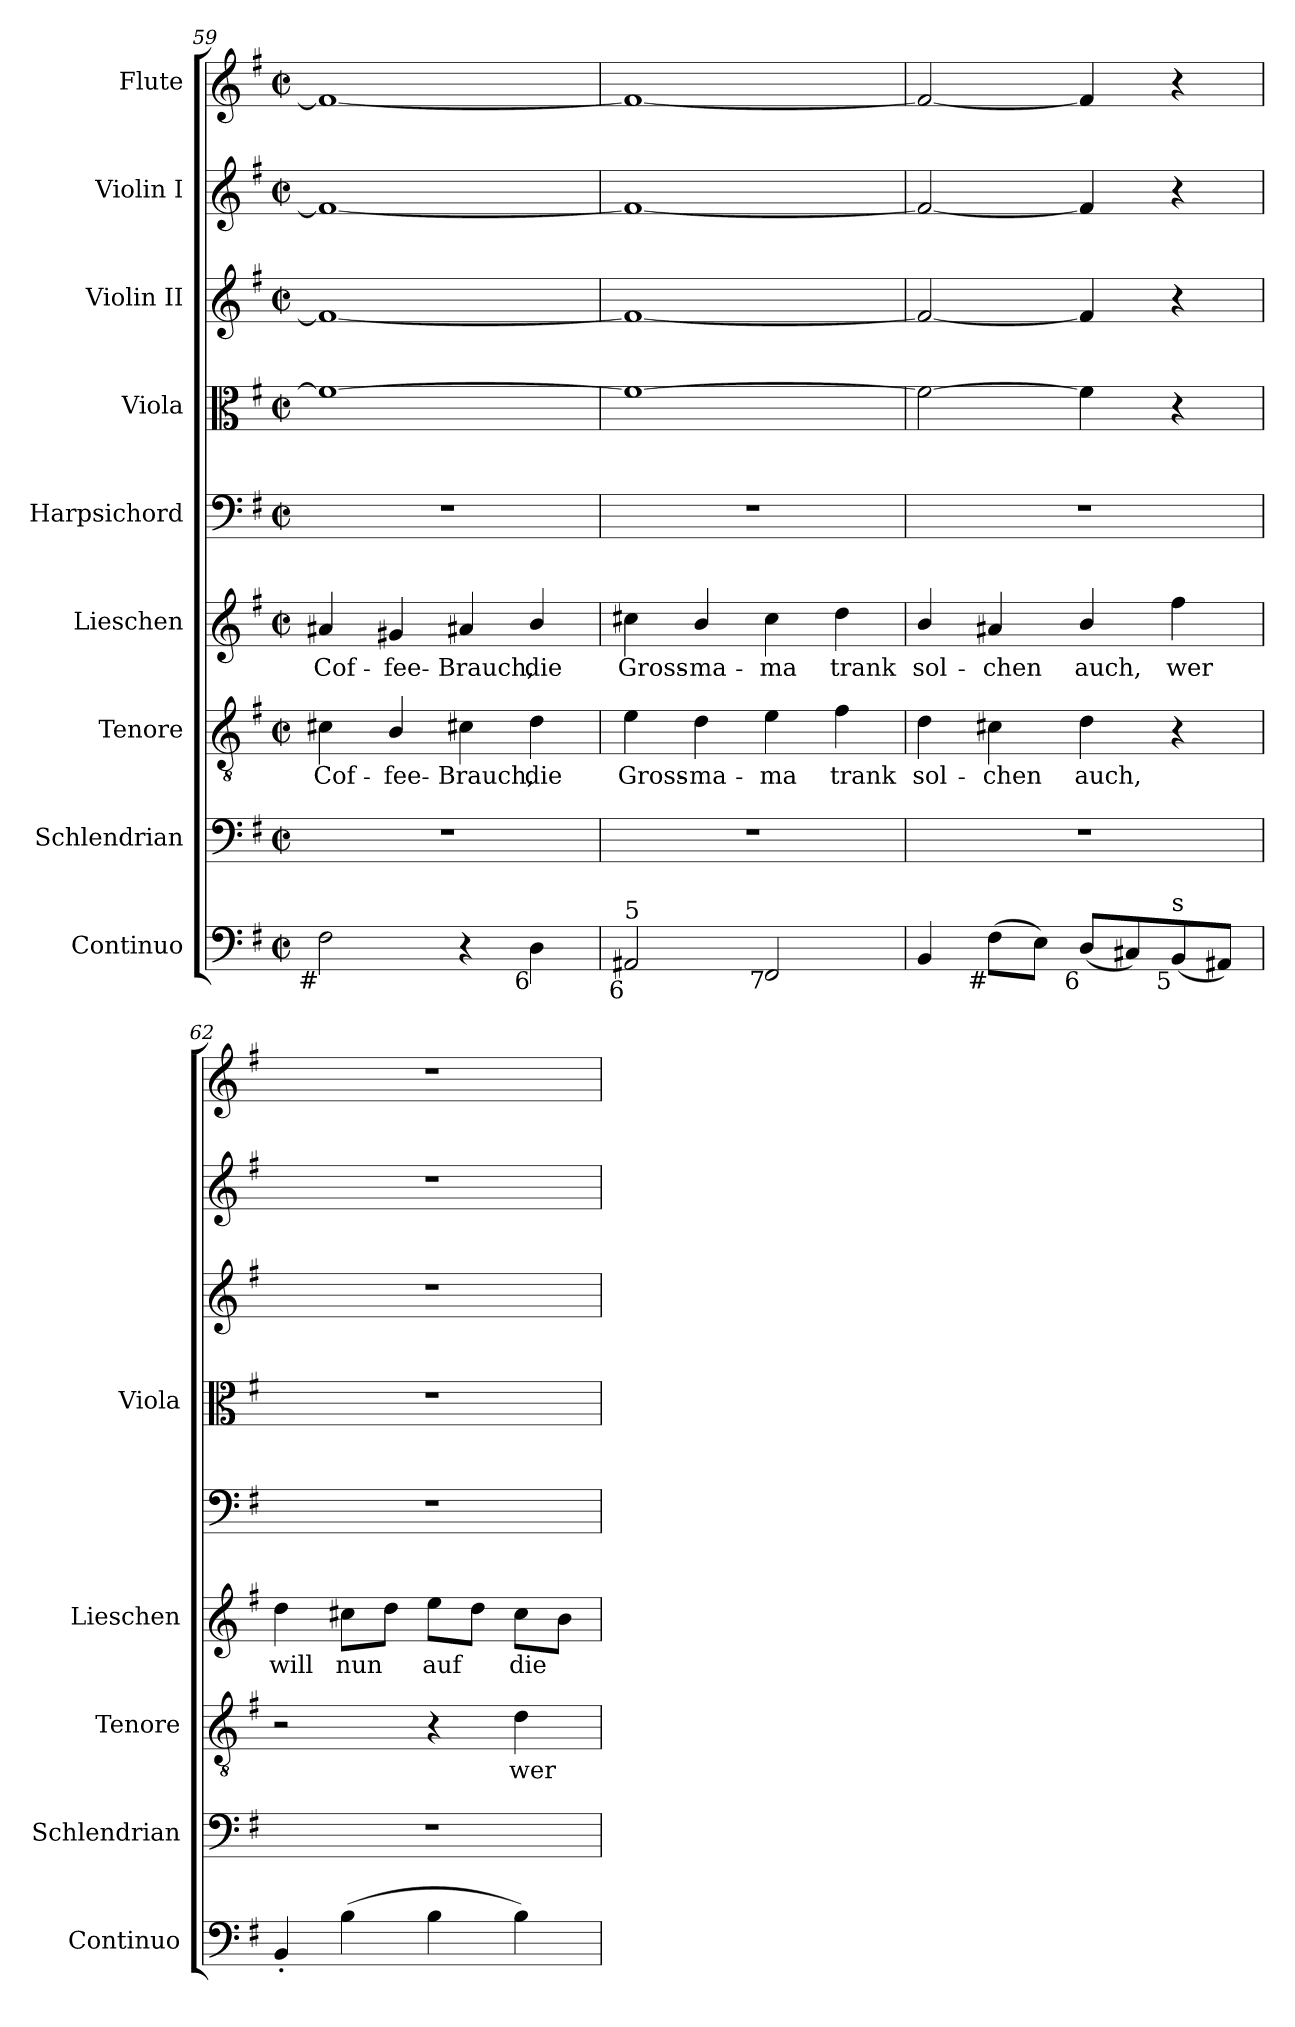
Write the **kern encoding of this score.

**kern	**kern	**kern	**text	**kern	**text	**kern	**kern	**kern	**kern	**kern
*part9	*part8	*part7	*part7	*part6	*part6	*part5	*part4	*part3	*part2	*part1
*staff9	*staff8	*staff7	*staff7	*staff6	*staff6	*staff5	*staff4	*staff3	*staff2	*staff1
*I"Continuo	*I"Schlendrian	*I"Tenore	*	*I"Lieschen	*	*I"Harpsichord	*I"Viola	*I"Violin II	*I"Violin I	*I"Flute
*I'Continuo	*I'Schlendrian	*I'Tenore	*	*I'Lieschen	*	*	*I'Viola	*	*	*
!!LO:LB:g=z
*clefF4	*clefF4	*clefGv2	*	*clefG2	*	*clefF4	*clefC3	*clefG2	*clefG2	*clefG2
*	*	*ITrd7c12	*	*	*	*	*	*	*	*
*k[f#]	*k[f#]	*k[f#]	*	*k[f#]	*	*k[f#]	*k[f#]	*k[f#]	*k[f#]	*k[f#]
*G:	*G:	*G:	*	*G:	*	*G:	*G:	*G:	*G:	*G:
*M2/2	*M2/2	*M2/2	*	*M2/2	*	*M2/2	*M2/2	*M2/2	*M2/2	*M2/2
*met(c|)	*met(c|)	*met(c|)	*	*met(c|)	*	*met(c|)	*met(c|)	*met(c|)	*met(c|)	*met(c|)
=59	=59	=59	=59	=59	=59	=59	=59	=59	=59	=59
!	!	!	!LO:LY:b:color=#000000	!	!	!	!	!	!	!
!LO:TX:b:rj:t=#	!	!	!	!	!	!	!	!	!	!
!	!	!	!	!	!LO:LY:b:color=#000000	!	!	!	!	!
2F#i\	1r	4C#Xi\	Cof-	4a#Xi/	Cof-	1r	1f#i_	1f#i_	1f#i_	1f#i_
!	!	!	!LO:LY:b:color=#000000	!	!	!	!	!	!	!
!	!	!	!	!	!LO:LY:b:color=#000000	!	!	!	!	!
.	.	4BBi/	-fee-	4g#Xi/	-fee-	.	.	.	.	.
!	!	!	!LO:LY:b:color=#000000	!	!	!	!	!	!	!
!	!	!	!	!	!LO:LY:b:color=#000000	!	!	!	!	!
4r	.	4C#Xi\	-Brauch,	4a#Xi/	-Brauch,	.	.	.	.	.
!	!	!	!LO:LY:b:color=#000000	!	!	!	!	!	!	!
!LO:TX:b:rj:t=6	!	!	!	!	!	!	!	!	!	!
!	!	!	!	!	!LO:LY:b:color=#000000	!	!	!	!	!
4Di\	.	4Di\	die	4bi/	die	.	.	.	.	.
=60	=60	=60	=60	=60	=60	=60	=60	=60	=60	=60
!	!	!	!LO:LY:b:color=#000000	!	!	!	!	!	!	!
!LO:TX:b:rj:t=6	!	!	!	!	!	!	!	!	!	!
!LO:TX:t=5	!	!	!	!	!	!	!	!	!	!
!	!	!	!	!	!LO:LY:b:color=#000000	!	!	!	!	!
2AA#Xi/	1r	4Ei\	Gross-	4cc#Xi\	Gross-	1r	1f#i_	1f#i_	1f#i_	1f#i_
!	!	!	!LO:LY:b:color=#000000	!	!	!	!	!	!	!
!	!	!	!	!	!LO:LY:b:color=#000000	!	!	!	!	!
.	.	4Di\	-ma-	4bi/	-ma-	.	.	.	.	.
!	!	!	!LO:LY:b:color=#000000	!	!	!	!	!	!	!
!LO:TX:b:rj:t=7	!	!	!	!	!	!	!	!	!	!
!	!	!	!	!	!LO:LY:b:color=#000000	!	!	!	!	!
2FF#i/	.	4Ei\	-ma	4cc#i\	-ma	.	.	.	.	.
!	!	!	!LO:LY:b:color=#000000	!	!	!	!	!	!	!
!	!	!	!	!	!LO:LY:b:color=#000000	!	!	!	!	!
.	.	4F#i\	trank	4ddi\	trank	.	.	.	.	.
=61	=61	=61	=61	=61	=61	=61	=61	=61	=61	=61
!	!	!	!LO:LY:b:color=#000000	!	!	!	!	!	!	!
!	!	!	!	!	!LO:LY:b:color=#000000	!	!	!	!	!
4BBi/	1r	4Di\	sol-	4bi/	sol-	1r	2f#i\_	2f#i/_	2f#i/_	2f#i/_
!	!	!	!LO:LY:b:color=#000000	!	!	!	!	!	!	!
!LO:TX:b:rj:t=#	!	!	!	!	!	!	!	!	!	!
!	!	!	!	!	!LO:LY:b:color=#000000	!	!	!	!	!
(8F#i\L	.	4C#Xi\	-chen	4a#Xi/	-chen	.	.	.	.	.
8Ei\J)	.	.	.	.	.	.	.	.	.	.
!	!	!	!LO:LY:b:color=#000000	!	!	!	!	!	!	!
!LO:TX:b:rj:t=6	!	!	!	!	!	!	!	!	!	!
!	!	!	!	!	!LO:LY:b:color=#000000	!	!	!	!	!
(8Di/L	.	4Di\	auch,	4bi/	auch,	.	4f#i\]	4f#i/]	4f#i/]	4f#i/]
8C#Xi/)	.	.	.	.	.	.	.	.	.	.
!LO:TX:b:rj:t=5	!	!	!	!	!	!	!	!	!	!
!LO:TX:t=s	!	!	!	!	!	!	!	!	!	!
!	!	!	!	!	!LO:LY:b:color=#000000	!	!	!	!	!
(8BBi/	.	4r	.	4ff#i\	wer	.	4r	4r	4r	4r
8AA#Xi/J)	.	.	.	.	.	.	.	.	.	.
=62	=62	=62	=62	=62	=62	=62	=62	=62	=62	=62
!	!	!	!	!	!LO:LY:b:color=#000000	!	!	!	!	!
4BB'i/	1r	2r	.	4ddi\	will	1r	1r	1r	1r	1r
!	!	!	!	!	!LO:LY:b:color=#000000	!	!	!	!	!
(4Bi\	.	.	.	8cc#Xi\L	nun	.	.	.	.	.
.	.	.	.	8ddi\J	.	.	.	.	.	.
!	!	!	!	!	!LO:LY:b:color=#000000	!	!	!	!	!
4Bi\	.	4r	.	8eei\L	auf	.	.	.	.	.
.	.	.	.	8ddi\J	.	.	.	.	.	.
!	!	!	!LO:LY:b:color=#000000	!	!	!	!	!	!	!
!	!	!	!	!	!LO:LY:b:color=#000000	!	!	!	!	!
4Bi\)	.	4Di\	wer	8cc#i\L	die	.	.	.	.	.
.	.	.	.	8bi\J	.	.	.	.	.	.
=	=	=	=	=	=	=	=	=	=	=
*-	*-	*-	*-	*-	*-	*-	*-	*-	*-	*-
